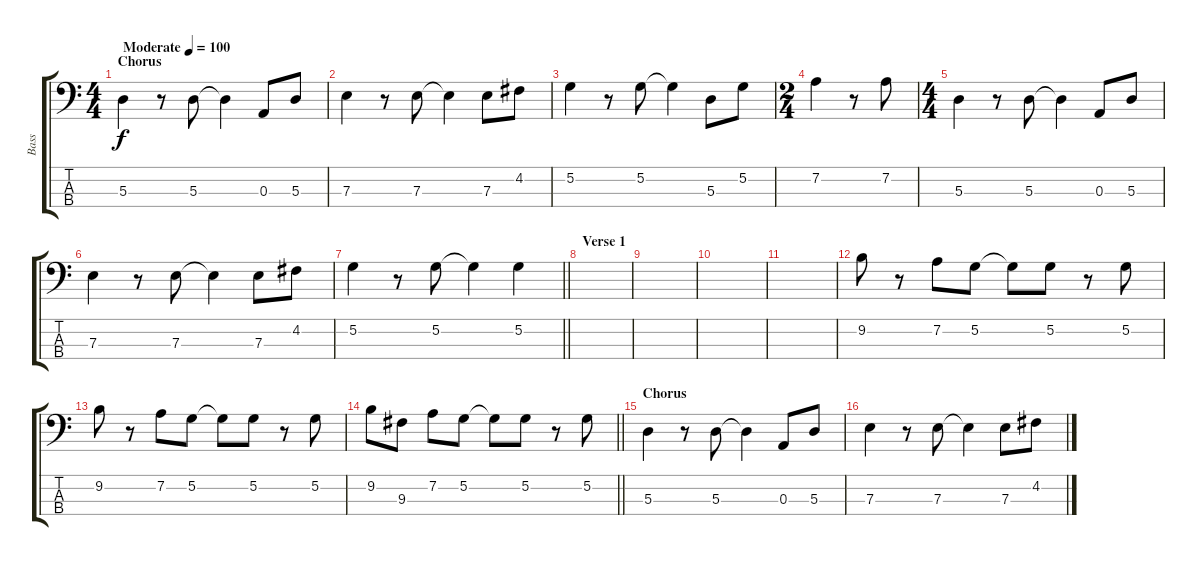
\track ("Bass" "Bass") {instrument electricbassfinger}
\staff {score tabs}
\tuning (G2 D2 A1 E1) {hide}
\ts (4 4)
\section ("" "Chorus")
\tempo (100 "Moderate")
\clef f4
\ks c
5.3.4{dy f instrument electricbassfinger} r.8 5.3.8 5.3{t}.4 0.3.8 5.3.8 |
7.3.4 r.8 7.3.8 7.3{t}.4 7.3.8 4.2.8 |
5.2.4 r.8 5.2.8 5.2{t}.4 5.3.8 5.2.8 |
\ts (2 4)
7.2.4 r.8 7.2.8 |
\ts (4 4)
5.3.4 r.8 5.3.8 5.3{t}.4 0.3.8 5.3.8 |
7.3.4 r.8 7.3.8 7.3{t}.4 7.3.8 4.2.8 |
\barLineRight lightlight
5.2.4 r.8 5.2.8 5.2{t}.4 5.2.4 |
\section ("" "Verse 1")
|
|
|
|
9.2.8 r.8 7.2.8 5.2.8 5.2{t}.8 5.2.8 r.8 5.2.8 |
9.2.8 r.8 7.2.8 5.2.8 5.2{t}.8 5.2.8 r.8 5.2.8 |
\barLineRight lightlight
9.2.8 9.3.8 7.2.8 5.2.8 5.2{t}.8 5.2.8 r.8 5.2.8 |
\section ("" "Chorus")
5.3.4 r.8 5.3.8 5.3{t}.4 0.3.8 5.3.8 |
7.3.4 r.8 7.3.8 7.3{t}.4 7.3.8 4.2.8
